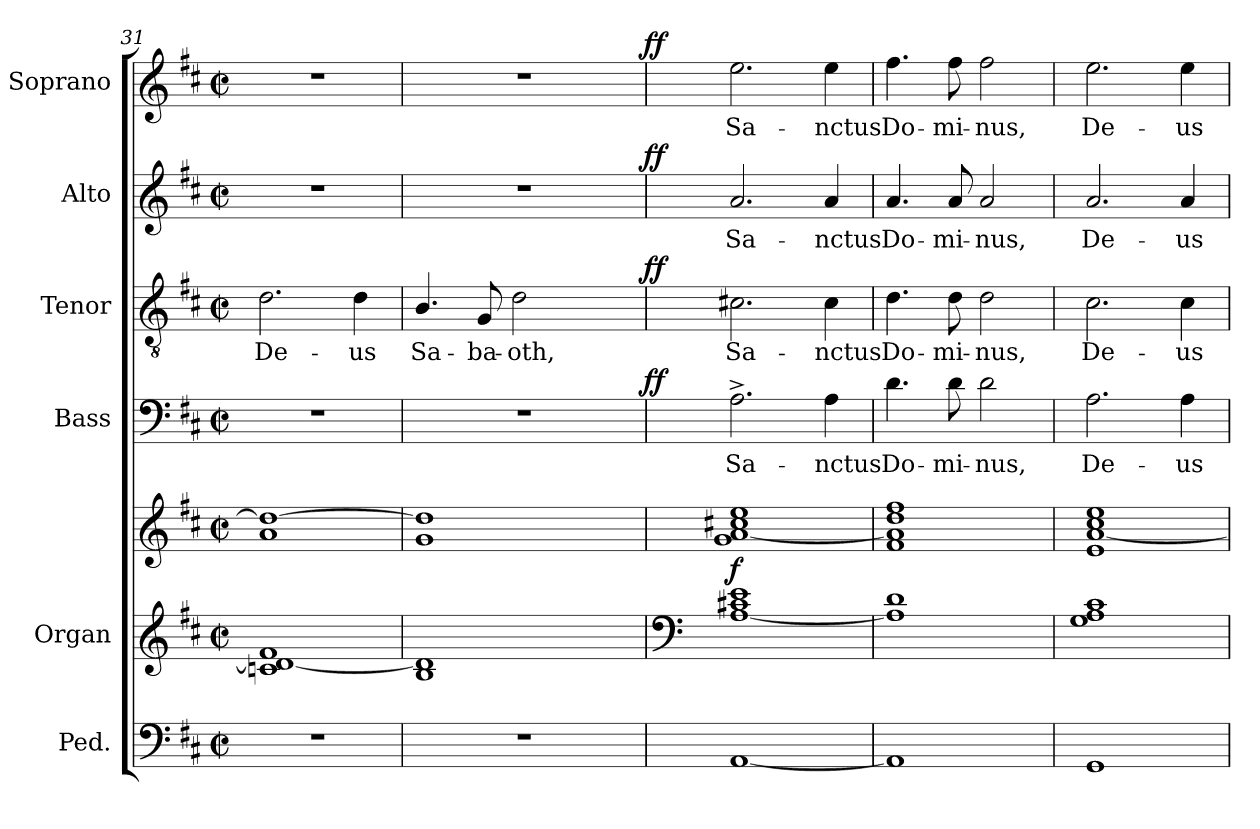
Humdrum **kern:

**kern	**kern	**kern	**dynam	**kern	**text	**dynam	**kern	**text	**dynam	**kern	**text	**dynam	**kern	**text	**dynam
*part6	*part5	*part5	*part5	*part4	*part4	*part4	*part3	*part3	*part3	*part2	*part2	*part2	*part1	*part1	*part1
*staff7	*staff6	*staff5	*staff5/6	*staff4	*staff4	*staff4	*staff3	*staff3	*staff3	*staff2	*staff2	*staff2	*staff1	*staff1	*staff1
*I"Ped.	*I"Organ	*	*	*I"Bass	*	*	*I"Tenor	*	*	*I"Alto	*	*	*I"Soprano	*	*
*	*I'Org.	*	*	*I'B.	*	*	*I'T.	*	*	*I'A.	*	*	*I'S.	*	*
*clefF4	*clefG2	*clefG2	*	*clefF4	*	*	*clefGv2	*	*	*clefG2	*	*	*clefG2	*	*
*	*	*	*	*	*	*	*ITrd7c12	*	*	*	*	*	*	*	*
*k[f#c#]	*k[f#c#]	*k[f#c#]	*	*k[f#c#]	*	*	*k[f#c#]	*	*	*k[f#c#]	*	*	*k[f#c#]	*	*
*D:	*D:	*D:	*	*D:	*	*	*D:	*	*	*D:	*	*	*D:	*	*
*M2/2	*M2/2	*M2/2	*	*M2/2	*	*	*M2/2	*	*	*M2/2	*	*	*M2/2	*	*
*met(c|)	*met(c|)	*met(c|)	*	*met(c|)	*	*	*met(c|)	*	*	*met(c|)	*	*	*met(c|)	*	*
=31	=31	=31	=31	=31	=31	=31	=31	=31	=31	=31	=31	=31	=31	=31	=31
!	!	!	!	!	!	!	!	!LO:LY:b:color=#000000	!	!	!	!	!	!	!
1r	1cni 1di_ 1f#i	1ai 1ddi_	.	1r	.	.	2.Di\	De-	.	1r	.	.	1r	.	.
!	!	!	!	!	!	!	!	!LO:LY:b:color=#000000	!	!	!	!	!	!	!
.	.	.	.	.	.	.	4Di\	-us	.	.	.	.	.	.	.
=32	=32	=32	=32	=32	=32	=32	=32	=32	=32	=32	=32	=32	=32	=32	=32
!	!	!	!	!	!	!	!	!LO:LY:b:color=#000000	!	!	!	!	!	!	!
*	*	*	*	*^	*	*	*^	*	*	*^	*	*	*^	*	*
1r	1Bi 1di]	1gi 1ddi]	.	1r	2ryy	.	.	4.BBi/	2ryy	Sa-	.	1r	2ryy	.	.	1r	2ryy	.	.
!	!	!	!	!	!	!	!	!	!	!LO:LY:b:color=#000000	!	!	!	!	!	!	!	!	!
.	.	.	.	.	.	.	.	8GGi/	.	-ba-	.	.	.	.	.	.	.	.	.
!	!	!	!	!	!	!	!	!	!	!LO:LY:b:color=#000000	!	!	!	!	!	!	!	!	!
.	.	.	.	.	4ryy	.	.	2Di\	4ryy	-oth,	.	.	4ryy	.	.	.	4ryy	.	.
.	.	.	.	.	8ryy	.	.	.	8ryy	.	.	.	8ryy	.	.	.	8ryy	.	.
.	.	.	.	.	16ryy	.	.	.	16ryy	.	.	.	16ryy	.	.	.	16ryy	.	.
.	.	.	.	.	32ryy	.	.	.	32ryy	.	.	.	32ryy	.	.	.	32ryy	.	.
.	.	.	.	.	64ryy	.	.	.	64ryy	.	.	.	64ryy	.	.	.	64ryy	.	.
.	.	.	.	.	128...ryy	.	.	.	128...ryy	.	.	.	128...ryy	.	.	.	128...ryy	.	.
.	.	.	.	.	1024ryy	.	ff	.	1024ryy	.	ff	.	1024ryy	.	ff	.	1024ryy	.	ff
*	*	*	*	*v	*v	*	*	*	*	*	*	*v	*v	*	*	*v	*v	*	*
*	*	*	*	*	*	*	*v	*v	*	*	*	*	*	*	*	*
=33	=33	=33	=33	=33	=33	=33	=33	=33	=33	=33	=33	=33	=33	=33	=33
*	*clefF4	*	*	*	*	*	*	*	*	*	*	*	*	*	*
*	*	*	*	*^	*	*	*^	*	*	*^	*	*	*^	*	*
!	!	!	!	!	!	!LO:LY:b:color=#000000	!	!	!	!	!	!	!	!	!	!	!	!	!
*	*	*	*	*v	*v	*	*	*	*	*	*	*v	*v	*	*	*v	*v	*	*
*	*	*	*	*	*	*	*v	*v	*	*	*	*	*	*	*	*
*	*	*	*	*^	*	*	*^	*	*	*^	*	*	*^	*	*
!	!	!	!	!	!	!	!	!	!	!LO:LY:b:color=#000000	!	!	!	!	!	!	!	!	!
*	*	*	*	*v	*v	*	*	*	*	*	*	*v	*v	*	*	*v	*v	*	*
*	*	*	*	*	*	*	*v	*v	*	*	*	*	*	*	*	*
*	*	*	*	*^	*	*	*^	*	*	*^	*	*	*^	*	*
!	!	!	!	!	!	!	!	!	!	!	!	!	!	!LO:LY:b:color=#000000	!	!	!	!	!
*	*	*	*	*v	*v	*	*	*	*	*	*	*v	*v	*	*	*v	*v	*	*
*	*	*	*	*	*	*	*v	*v	*	*	*	*	*	*	*	*
*	*	*	*	*^	*	*	*^	*	*	*^	*	*	*^	*	*
!	!	!	!	!	!	!	!	!	!	!	!	!	!	!	!	!	!	!LO:LY:b:color=#000000	!
*	*	*	*	*v	*v	*	*	*	*	*	*	*v	*v	*	*	*v	*v	*	*
*	*	*	*	*	*	*	*v	*v	*	*	*	*	*	*	*	*
[1AAi	[1Ai 1c#Xi 1ei	1gi [1ai 1cc#Xi 1eei	f	2.A^i\	Sa-	.	2.C#Xi\	Sa-	.	2.ai/	Sa-	.	2.eei\	Sa-	.
!	!	!	!	!	!LO:LY:b:color=#000000	!	!	!	!	!	!	!	!	!	!
!	!	!	!	!	!	!	!	!LO:LY:b:color=#000000	!	!	!	!	!	!	!
!	!	!	!	!	!	!	!	!	!	!	!LO:LY:b:color=#000000	!	!	!	!
!	!	!	!	!	!	!	!	!	!	!	!	!	!	!LO:LY:b:color=#000000	!
.	.	.	.	4Ai\	-nctus	.	4C#i\	-nctus	.	4ai/	-nctus	.	4eei\	-nctus	.
!!LO:PB:g=z
=34	=34	=34	=34	=34	=34	=34	=34	=34	=34	=34	=34	=34	=34	=34	=34
!	!	!	!	!	!LO:LY:b:color=#000000	!	!	!	!	!	!	!	!	!	!
!	!	!	!	!	!	!	!	!LO:LY:b:color=#000000	!	!	!	!	!	!	!
!	!	!	!	!	!	!	!	!	!	!	!LO:LY:b:color=#000000	!	!	!	!
!	!	!	!	!	!	!	!	!	!	!	!	!	!	!LO:LY:b:color=#000000	!
1AAi]	1Ai] 1di	1f#i 1ai] 1ddi 1ff#i	.	4.di\	Do-	.	4.Di\	Do-	.	4.ai/	Do-	.	4.ff#i\	Do-	.
!	!	!	!	!	!LO:LY:b:color=#000000	!	!	!	!	!	!	!	!	!	!
!	!	!	!	!	!	!	!	!LO:LY:b:color=#000000	!	!	!	!	!	!	!
!	!	!	!	!	!	!	!	!	!	!	!LO:LY:b:color=#000000	!	!	!	!
!	!	!	!	!	!	!	!	!	!	!	!	!	!	!LO:LY:b:color=#000000	!
.	.	.	.	8di\	-mi-	.	8Di\	-mi-	.	8ai/	-mi-	.	8ff#i\	-mi-	.
!	!	!	!	!	!LO:LY:b:color=#000000	!	!	!	!	!	!	!	!	!	!
!	!	!	!	!	!	!	!	!LO:LY:b:color=#000000	!	!	!	!	!	!	!
!	!	!	!	!	!	!	!	!	!	!	!LO:LY:b:color=#000000	!	!	!	!
!	!	!	!	!	!	!	!	!	!	!	!	!	!	!LO:LY:b:color=#000000	!
.	.	.	.	2di\	-nus,	.	2Di\	-nus,	.	2ai/	-nus,	.	2ff#i\	-nus,	.
=35	=35	=35	=35	=35	=35	=35	=35	=35	=35	=35	=35	=35	=35	=35	=35
!	!	!	!	!	!LO:LY:b:color=#000000	!	!	!	!	!	!	!	!	!	!
!	!	!	!	!	!	!	!	!LO:LY:b:color=#000000	!	!	!	!	!	!	!
!	!	!	!	!	!	!	!	!	!	!	!LO:LY:b:color=#000000	!	!	!	!
!	!	!	!	!	!	!	!	!	!	!	!	!	!	!LO:LY:b:color=#000000	!
1GGi	1Gi 1Ai 1c#i	1ei [1ai 1cc#i 1eei	.	2.Ai\	De-	.	2.C#i\	De-	.	2.ai/	De-	.	2.eei\	De-	.
!	!	!	!	!	!LO:LY:b:color=#000000	!	!	!	!	!	!	!	!	!	!
!	!	!	!	!	!	!	!	!LO:LY:b:color=#000000	!	!	!	!	!	!	!
!	!	!	!	!	!	!	!	!	!	!	!LO:LY:b:color=#000000	!	!	!	!
!	!	!	!	!	!	!	!	!	!	!	!	!	!	!LO:LY:b:color=#000000	!
.	.	.	.	4Ai\	-us	.	4C#i\	-us	.	4ai/	-us	.	4eei\	-us	.
=	=	=	=	=	=	=	=	=	=	=	=	=	=	=	=
*-	*-	*-	*-	*-	*-	*-	*-	*-	*-	*-	*-	*-	*-	*-	*-
